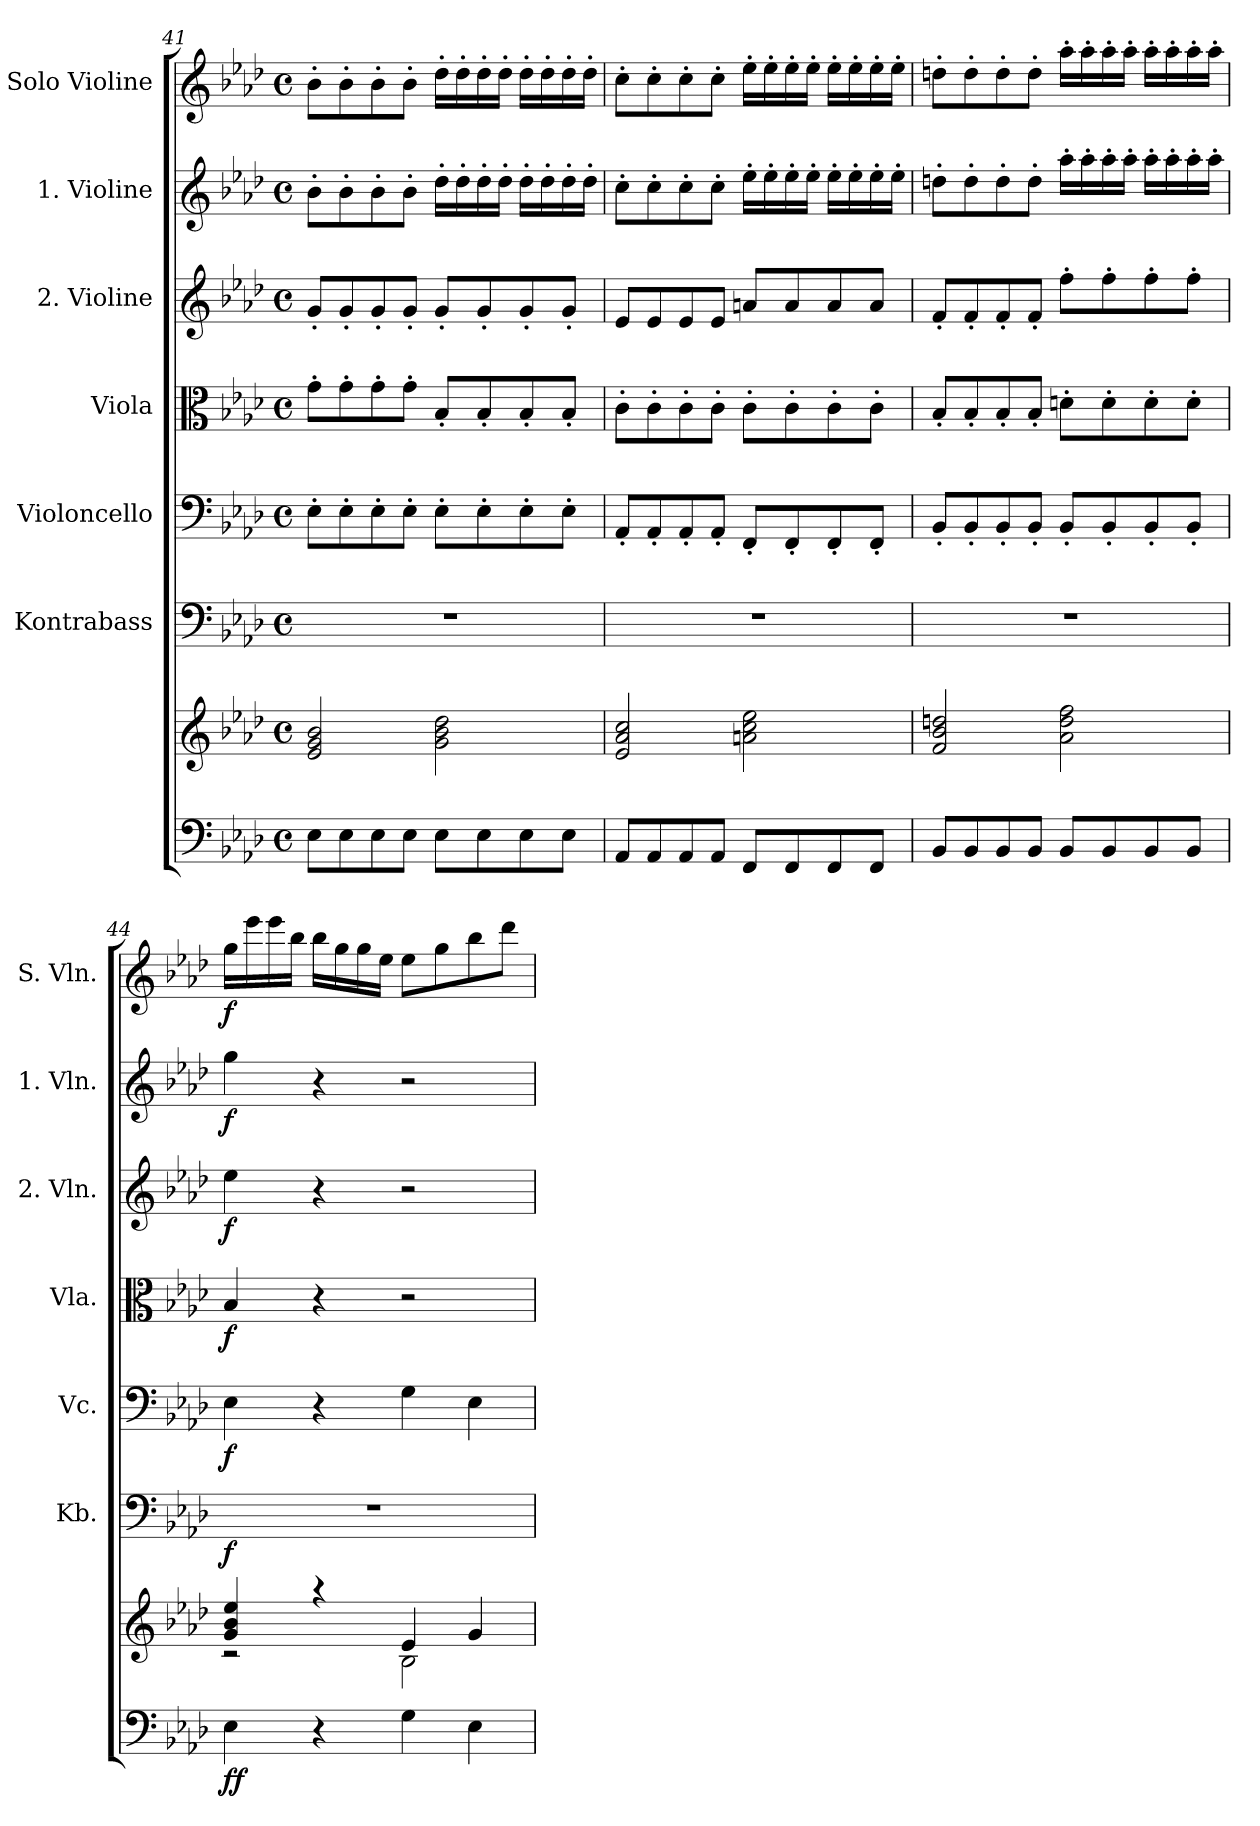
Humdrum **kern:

**kern	**kern	**dynam	**kern	**dynam	**kern	**dynam	**kern	**dynam	**kern	**dynam	**kern	**dynam	**kern	**dynam
*part7	*part7	*part7	*part6	*part6	*part5	*part5	*part4	*part4	*part3	*part3	*part2	*part2	*part1	*part1
*staff8	*staff7	*staff7/8	*staff6	*staff6	*staff5	*staff5	*staff4	*staff4	*staff3	*staff3	*staff2	*staff2	*staff1	*staff1
*	*	*	*I"Kontrabass	*	*I"Violoncello	*	*I"Viola	*	*I"2. Violine	*	*I"1. Violine	*	*I"Solo Violine	*
*	*	*	*I'Kb.	*	*I'Vc.	*	*I'Vla.	*	*I'2. Vln.	*	*I'1. Vln.	*	*I'S. Vln.	*
!!LO:PB:g=z
*clefF4	*clefG2	*	*clefF4	*	*clefF4	*	*clefC3	*	*clefG2	*	*clefG2	*	*clefG2	*
*	*	*	*ITrd7c12	*	*	*	*	*	*	*	*	*	*	*
*k[b-e-a-d-]	*k[b-e-a-d-]	*	*k[b-e-a-d-]	*	*k[b-e-a-d-]	*	*k[b-e-a-d-]	*	*k[b-e-a-d-]	*	*k[b-e-a-d-]	*	*k[b-e-a-d-]	*
*f:	*f:	*	*f:	*	*f:	*	*f:	*	*f:	*	*f:	*	*f:	*
*M4/4	*M4/4	*	*M4/4	*	*M4/4	*	*M4/4	*	*M4/4	*	*M4/4	*	*M4/4	*
*met(c)	*met(c)	*	*met(c)	*	*met(c)	*	*met(c)	*	*met(c)	*	*met(c)	*	*met(c)	*
=41	=41	=41	=41	=41	=41	=41	=41	=41	=41	=41	=41	=41	=41	=41
8E-\L	2e-/ 2g/ 2b-/	.	1r	.	8E-'\L	.	8g'\L	.	8g'/L	.	8b-'\L	.	8b-'\L	.
8E-\	.	.	.	.	8E-'\	.	8g'\	.	8g'/	.	8b-'\	.	8b-'\	.
8E-\	.	.	.	.	8E-'\	.	8g'\	.	8g'/	.	8b-'\	.	8b-'\	.
8E-\J	.	.	.	.	8E-'\J	.	8g'\J	.	8g'/J	.	8b-'\J	.	8b-'\J	.
8E-\L	2g\ 2b-\ 2dd-\	.	.	.	8E-'\L	.	8B-'/L	.	8g'/L	.	16dd-'\LL	.	16dd-'\LL	.
.	.	.	.	.	.	.	.	.	.	.	16dd-'\	.	16dd-'\	.
8E-\	.	.	.	.	8E-'\	.	8B-'/	.	8g'/	.	16dd-'\	.	16dd-'\	.
.	.	.	.	.	.	.	.	.	.	.	16dd-'\JJ	.	16dd-'\JJ	.
8E-\	.	.	.	.	8E-'\	.	8B-'/	.	8g'/	.	16dd-'\LL	.	16dd-'\LL	.
.	.	.	.	.	.	.	.	.	.	.	16dd-'\	.	16dd-'\	.
8E-\J	.	.	.	.	8E-'\J	.	8B-'/J	.	8g'/J	.	16dd-'\	.	16dd-'\	.
.	.	.	.	.	.	.	.	.	.	.	16dd-'\JJ	.	16dd-'\JJ	.
=42	=42	=42	=42	=42	=42	=42	=42	=42	=42	=42	=42	=42	=42	=42
8AA-/L	2e-/ 2a-/ 2cc/	.	1r	.	8AA-'/L	.	8c'\L	.	8e-/L	.	8cc'\L	.	8cc'\L	.
8AA-/	.	.	.	.	8AA-'/	.	8c'\	.	8e-/	.	8cc'\	.	8cc'\	.
8AA-/	.	.	.	.	8AA-'/	.	8c'\	.	8e-/	.	8cc'\	.	8cc'\	.
8AA-/J	.	.	.	.	8AA-'/J	.	8c'\J	.	8e-/J	.	8cc'\J	.	8cc'\J	.
8FF/L	2an\ 2cc\ 2ee-\	.	.	.	8FF'/L	.	8c'\L	.	8an/L	.	16ee-'\LL	.	16ee-'\LL	.
.	.	.	.	.	.	.	.	.	.	.	16ee-'\	.	16ee-'\	.
8FF/	.	.	.	.	8FF'/	.	8c'\	.	8a/	.	16ee-'\	.	16ee-'\	.
.	.	.	.	.	.	.	.	.	.	.	16ee-'\JJ	.	16ee-'\JJ	.
8FF/	.	.	.	.	8FF'/	.	8c'\	.	8a/	.	16ee-'\LL	.	16ee-'\LL	.
.	.	.	.	.	.	.	.	.	.	.	16ee-'\	.	16ee-'\	.
8FF/J	.	.	.	.	8FF'/J	.	8c'\J	.	8a/J	.	16ee-'\	.	16ee-'\	.
.	.	.	.	.	.	.	.	.	.	.	16ee-'\JJ	.	16ee-'\JJ	.
=43	=43	=43	=43	=43	=43	=43	=43	=43	=43	=43	=43	=43	=43	=43
8BB-/L	2f/ 2b-/ 2ddn/	.	1r	.	8BB-'/L	.	8B-'/L	.	8f'/L	.	8ddn'\L	.	8ddn'\L	.
8BB-/	.	.	.	.	8BB-'/	.	8B-'/	.	8f'/	.	8dd'\	.	8dd'\	.
8BB-/	.	.	.	.	8BB-'/	.	8B-'/	.	8f'/	.	8dd'\	.	8dd'\	.
8BB-/J	.	.	.	.	8BB-'/J	.	8B-'/J	.	8f'/J	.	8dd'\J	.	8dd'\J	.
8BB-/L	2a-\ 2dd\ 2ff\	.	.	.	8BB-'/L	.	8dn'\L	.	8ff'\L	.	16aa-'\LL	.	16aa-'\LL	.
.	.	.	.	.	.	.	.	.	.	.	16aa-'\	.	16aa-'\	.
8BB-/	.	.	.	.	8BB-'/	.	8d'\	.	8ff'\	.	16aa-'\	.	16aa-'\	.
.	.	.	.	.	.	.	.	.	.	.	16aa-'\JJ	.	16aa-'\JJ	.
8BB-/	.	.	.	.	8BB-'/	.	8d'\	.	8ff'\	.	16aa-'\LL	.	16aa-'\LL	.
.	.	.	.	.	.	.	.	.	.	.	16aa-'\	.	16aa-'\	.
8BB-/J	.	.	.	.	8BB-'/J	.	8d'\J	.	8ff'\J	.	16aa-'\	.	16aa-'\	.
.	.	.	.	.	.	.	.	.	.	.	16aa-'\JJ	.	16aa-'\JJ	.
!!LO:PB:g=z
=44	=44	=44	=44	=44	=44	=44	=44	=44	=44	=44	=44	=44	=44	=44
*	*^	*	*	*	*	*	*	*	*	*	*	*	*	*
!	!	!	!LO:DY:b=2	!	!	!	!	!	!	!	!	!	!	!	!
!	!	!	!LO:DY:n=1:b	!	!LO:DY:b	!	!LO:DY:b	!	!LO:DY:b	!	!LO:DY:b	!	!LO:DY:b	!	!LO:DY:b
4E-\	4g/ 4b-/ 4ee-/	2rc	f f	1r	f	4E-\	f	4B-/	f	4ee-\	f	4gg\	f	16gg\LL	f
.	.	.	.	.	.	.	.	.	.	.	.	.	.	16eee-\	.
.	.	.	.	.	.	.	.	.	.	.	.	.	.	16eee-\	.
.	.	.	.	.	.	.	.	.	.	.	.	.	.	16bb-\JJ	.
4r	4raa	.	.	.	.	4r	.	4r	.	4r	.	4r	.	16bb-\LL	.
.	.	.	.	.	.	.	.	.	.	.	.	.	.	16gg\	.
.	.	.	.	.	.	.	.	.	.	.	.	.	.	16gg\	.
.	.	.	.	.	.	.	.	.	.	.	.	.	.	16ee-\JJ	.
4G\	4e-/	2B-\	.	.	.	4G\	.	2r	.	2r	.	2r	.	8ee-\L	.
.	.	.	.	.	.	.	.	.	.	.	.	.	.	8gg\	.
4E-\	4g/	.	.	.	.	4E-\	.	.	.	.	.	.	.	8bb-\	.
.	.	.	.	.	.	.	.	.	.	.	.	.	.	8ddd-\J	.
*	*v	*v	*	*	*	*	*	*	*	*	*	*	*	*	*
=	=	=	=	=	=	=	=	=	=	=	=	=	=	=
*-	*-	*-	*-	*-	*-	*-	*-	*-	*-	*-	*-	*-	*-	*-
